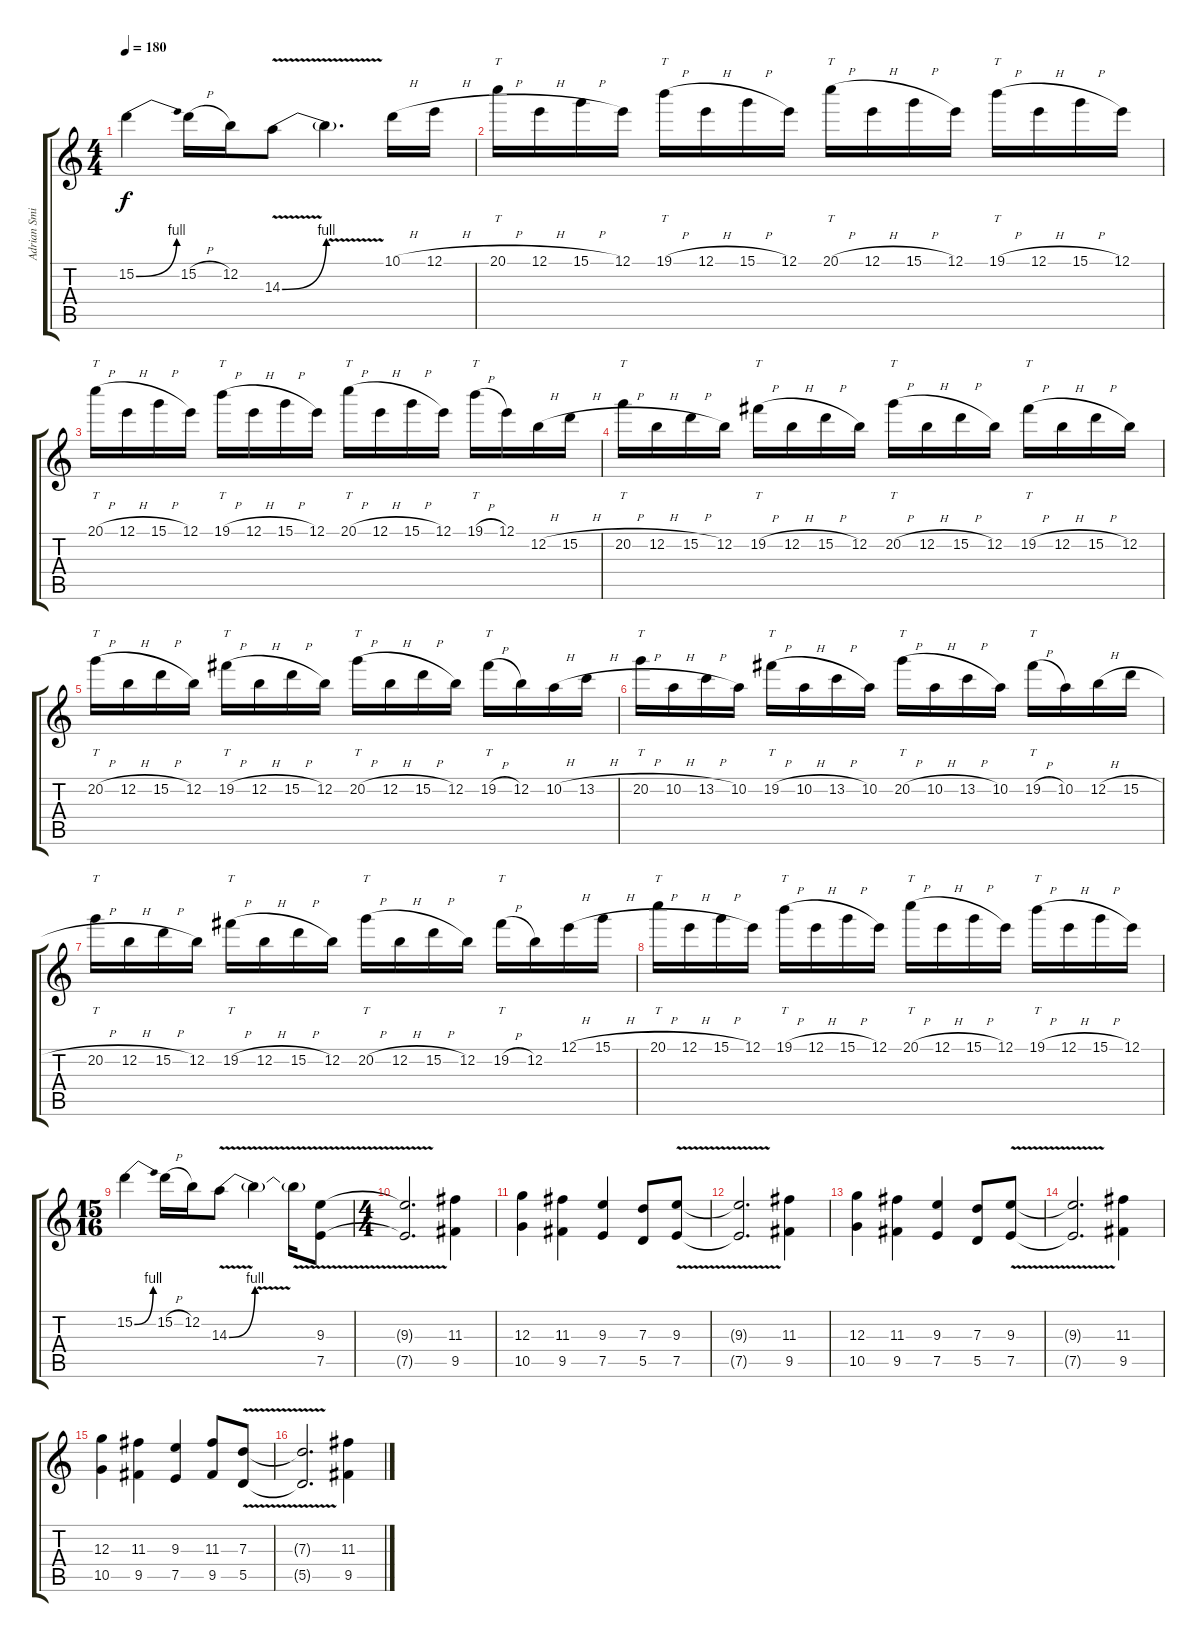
\track ("Adrian Smith - Guitar" "Adrian Smi") {instrument overdrivenguitar}
\staff {score tabs}
\tuning (E4 B3 G3 D3 A2 E2) {hide}
\ts (4 4)
\tempo 180
\clef g2
\ks c
15.2{be (bend 0 0 60 4)}.4{dy f} 15.2{h}.16 12.2.16 14.3{be (bend 0 0 60 4) v}.8 14.3{v t}.4{d} 10.1{h}.16 12.1{h}.16 |
20.1{h}.16{tt} 12.1{h}.16 15.1{h}.16 12.1.16 19.1{h}.16{tt} 12.1{h}.16 15.1{h}.16 12.1.16 20.1{h}.16{tt} 12.1{h}.16 15.1{h}.16 12.1.16 19.1{h}.16{tt} 12.1{h}.16 15.1{h}.16 12.1.16 |
20.1{h}.16{tt} 12.1{h}.16 15.1{h}.16 12.1.16 19.1{h}.16{tt} 12.1{h}.16 15.1{h}.16 12.1.16 20.1{h}.16{tt} 12.1{h}.16 15.1{h}.16 12.1.16 19.1{h}.16{tt} 12.1.16 12.2{h}.16 15.2{h}.16 |
20.2{h}.16{tt} 12.2{h}.16 15.2{h}.16 12.2.16 19.2{h}.16{tt} 12.2{h}.16 15.2{h}.16 12.2.16 20.2{h}.16{tt} 12.2{h}.16 15.2{h}.16 12.2.16 19.2{h}.16{tt} 12.2{h}.16 15.2{h}.16 12.2.16 |
20.2{h}.16{tt} 12.2{h}.16 15.2{h}.16 12.2.16 19.2{h}.16{tt} 12.2{h}.16 15.2{h}.16 12.2.16 20.2{h}.16{tt} 12.2{h}.16 15.2{h}.16 12.2.16 19.2{h}.16{tt} 12.2.16 10.2{h}.16 13.2{h}.16 |
20.2{h}.16{tt} 10.2{h}.16 13.2{h}.16 10.2.16 19.2{h}.16{tt} 10.2{h}.16 13.2{h}.16 10.2.16 20.2{h}.16{tt} 10.2{h}.16 13.2{h}.16 10.2.16 19.2{h}.16{tt} 10.2.16 12.2{h}.16 15.2{h}.16 |
20.2{h}.16{tt} 12.2{h}.16 15.2{h}.16 12.2.16 19.2{h}.16{tt} 12.2{h}.16 15.2{h}.16 12.2.16 20.2{h}.16{tt} 12.2{h}.16 15.2{h}.16 12.2.16 19.2{h}.16{tt} 12.2.16 12.1{h}.16 15.1{h}.16 |
20.1{h}.16{tt} 12.1{h}.16 15.1{h}.16 12.1.16 19.1{h}.16{tt} 12.1{h}.16 15.1{h}.16 12.1.16 20.1{h}.16{tt} 12.1{h}.16 15.1{h}.16 12.1.16 19.1{h}.16{tt} 12.1{h}.16 15.1{h}.16 12.1.16 |
\ts (15 16)
15.2{be (bend 0 0 60 4)}.4 15.2{h}.16 12.2.16 14.3{be (bend 0 0 60 4) v}.8 14.3{v t}.4 14.3{t}.16 (9.3{v} 7.5{v}).8 |
\ts (4 4)
(9.3{t} 7.5{t}).2{d} (11.3 9.5).4 |
(12.3 10.5).4 (11.3 9.5).4 (9.3 7.5).4 (7.3 5.5).8 (9.3{v} 7.5{v}).8 |
(9.3{t} 7.5{t}).2{d} (11.3 9.5).4 |
(12.3 10.5).4 (11.3 9.5).4 (9.3 7.5).4 (7.3 5.5).8 (9.3{v} 7.5{v}).8 |
(9.3{t} 7.5{t}).2{d} (11.3 9.5).4 |
(12.3 10.5).4 (11.3 9.5).4 (9.3 7.5).4 (11.3 9.5).8 (7.3{v} 5.5{v}).8 |
(7.3{t} 5.5{t}).2{d} (11.3 9.5).4
